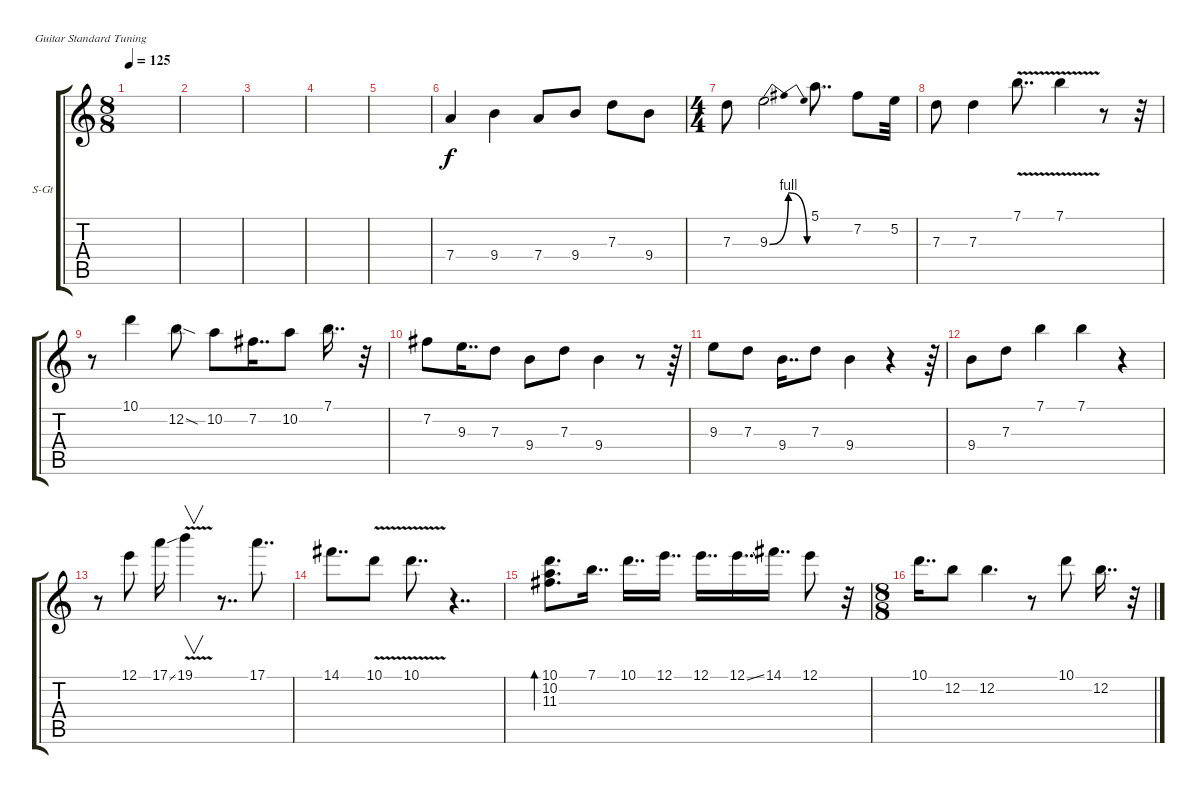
\defaultSystemsLayout 4
\bracketExtendMode groupsimilarinstruments
\firstSystemTrackNameOrientation horizontal
\otherSystemsTrackNameOrientation horizontal
\track ("Steel Guitar" "S-Gt") {instrument acousticguitarsteel}
\staff {score tabs}
\tuning (E4 B3 G3 D3 A2 E2)
\ts (8 8)
\tempo 125
\clef g2
\ks c
|
|
|
|
|
7.4.4{dy f} 9.4.4 7.4.8 9.4.8 7.3.8 9.4.8 |
\ts (4 4)
7.3.8 9.3{be (bendrelease 0 0 10.2 4 20.4 4 30 0)}.2 5.1.8{dd} 7.2.8 5.2.32 |
7.3.8 7.3.4 7.1{v}.8{dd} 7.1{v}.4 r.8 r.32 |
r.8 10.1.4 12.2{sod}.8 10.2.8 7.2.16{dd} 10.2.8 7.1.16{dd} r.32 |
7.2.8 9.3.16{dd} 7.3.8 9.4.8 7.3.8 9.4.4 r.8 r.64 |
9.3.8 7.3.8 9.4.16{dd} 7.3.8 9.4.4 r.4 r.64 |
9.4.8 7.3.8 7.1.4 7.1.4 r.4 |
r.8 12.1.8 17.1{ss}.16 19.1{v}.4{v} r.8{dd} 17.1.8{dd} |
14.1.8{dd} 10.1{v}.8 10.1{v}.8{dd} r.4{dd} |
(10.2 10.1 11.3).8{d bd 198} 7.1.16{dd} 10.1.16{dd} 12.1.16{dd} 12.1.16{dd} 12.1{ss}.16{dd} 14.1.16{dd} 12.1.8 r.32 |
\ts (8 8)
10.1.16{dd} 12.2.8 12.2.4{d} r.8 10.1.8 12.2.16{dd} r.32
